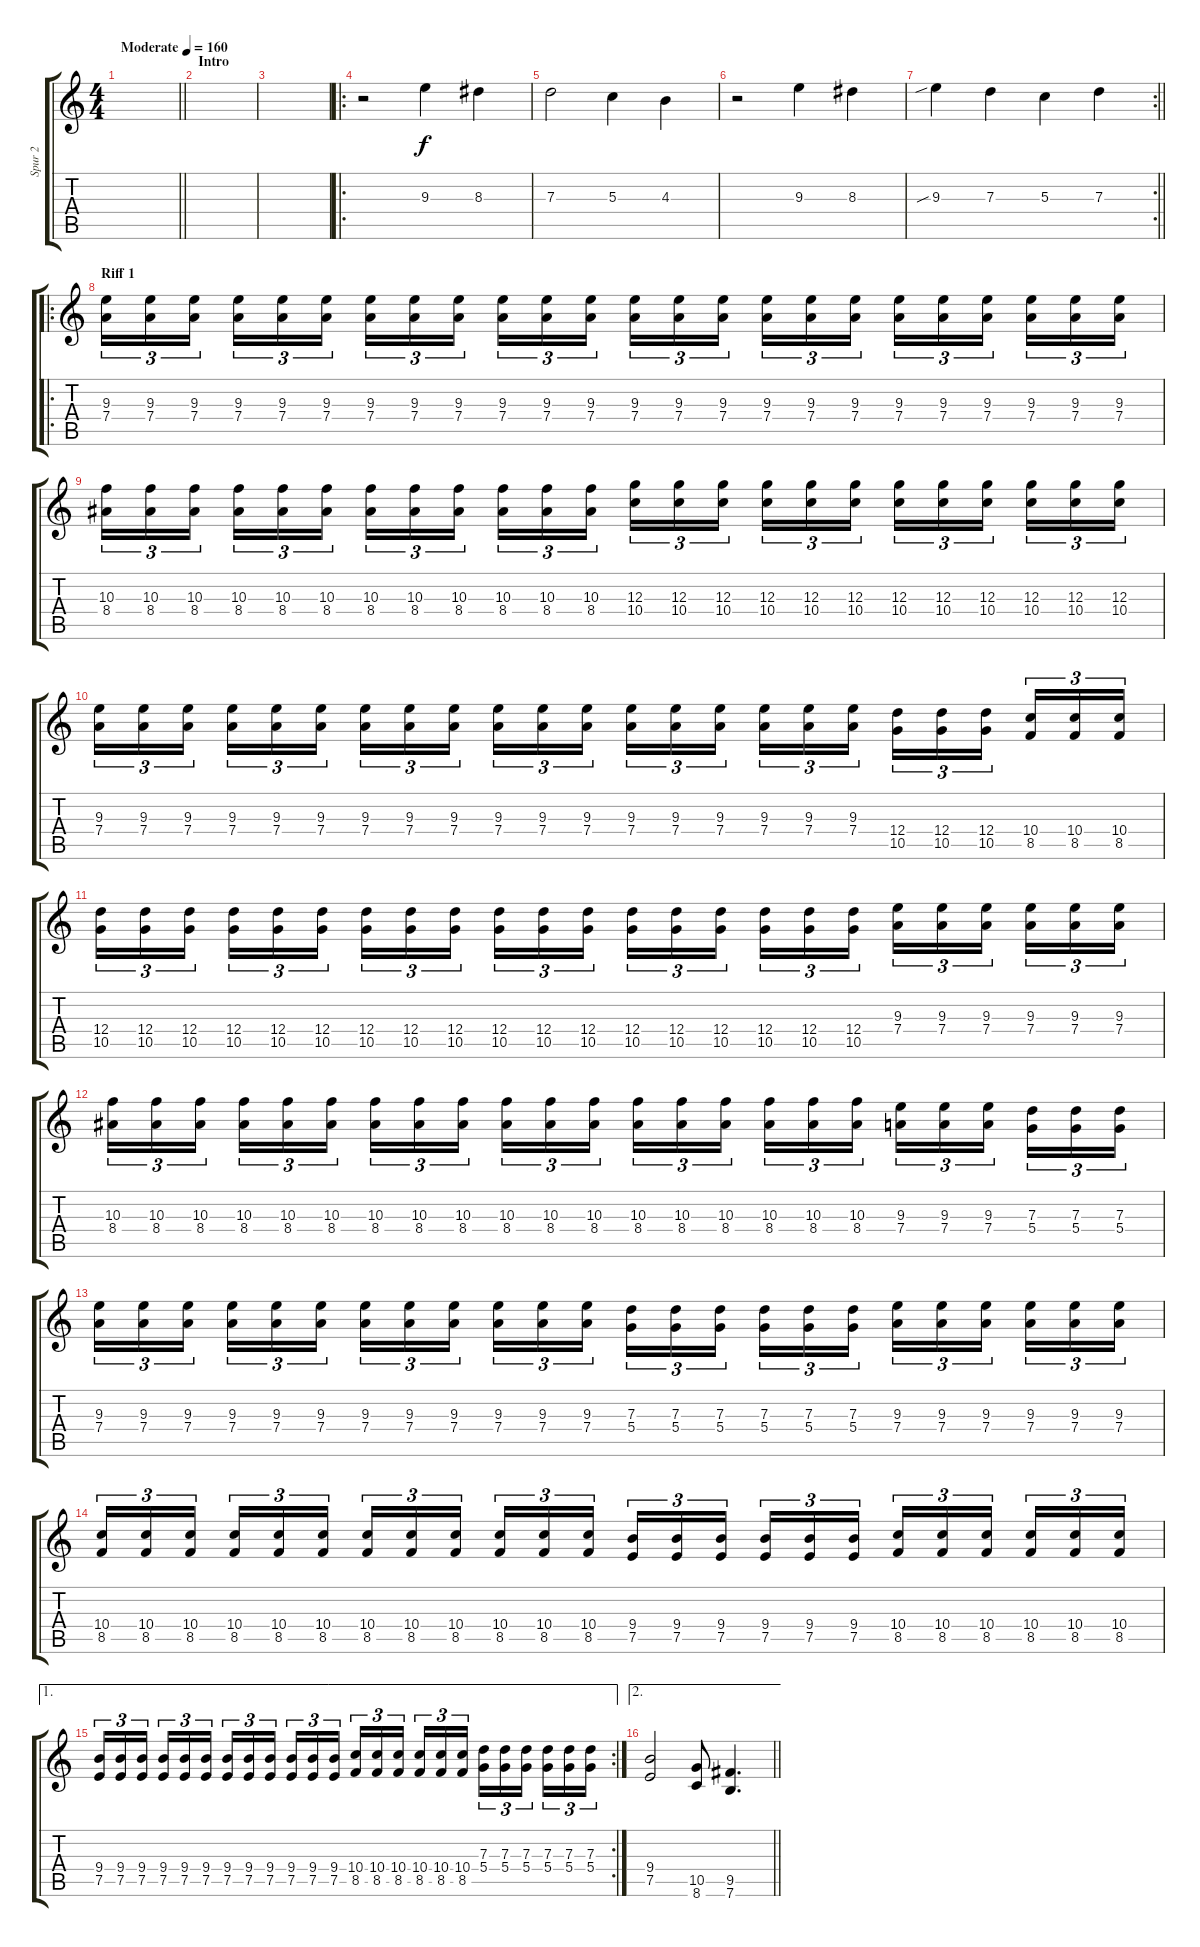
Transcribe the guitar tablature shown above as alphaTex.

\track ("Spur 2" "Spur 2") {instrument distortionguitar}
\staff {score tabs}
\tuning (E4 B3 G3 D3 A2 E2) {hide}
\ts (4 4)
\tempo (160 "Moderate")
\clef g2
\barLineRight lightlight
\ks c
|
\section ("" "Intro")
|
|
\ro
r.2 9.3.4 8.3.4 |
7.3.2 5.3.4 4.3.4 |
r.2 9.3.4 8.3.4 |
\rc 2
\barLineRight lightlight
9.3{sib}.4 7.3.4 5.3.4 7.3.4 |
\ro
\section ("" "Riff 1")
(9.3 7.4).16{tu (3 2) instrument distortionguitar} (9.3 7.4).16{tu (3 2)} (9.3 7.4).16{tu (3 2) beam splitsecondary} (9.3 7.4).16{tu (3 2)} (9.3 7.4).16{tu (3 2)} (9.3 7.4).16{tu (3 2)} (9.3 7.4).16{tu (3 2)} (9.3 7.4).16{tu (3 2)} (9.3 7.4).16{tu (3 2) beam splitsecondary} (9.3 7.4).16{tu (3 2)} (9.3 7.4).16{tu (3 2)} (9.3 7.4).16{tu (3 2)} (9.3 7.4).16{tu (3 2)} (9.3 7.4).16{tu (3 2)} (9.3 7.4).16{tu (3 2) beam splitsecondary} (9.3 7.4).16{tu (3 2)} (9.3 7.4).16{tu (3 2)} (9.3 7.4).16{tu (3 2)} (9.3 7.4).16{tu (3 2)} (9.3 7.4).16{tu (3 2)} (9.3 7.4).16{tu (3 2) beam splitsecondary} (9.3 7.4).16{tu (3 2)} (9.3 7.4).16{tu (3 2)} (9.3 7.4).16{tu (3 2)} |
(10.3 8.4).16{tu (3 2)} (10.3 8.4).16{tu (3 2)} (10.3 8.4).16{tu (3 2) beam splitsecondary} (10.3 8.4).16{tu (3 2)} (10.3 8.4).16{tu (3 2)} (10.3 8.4).16{tu (3 2)} (10.3 8.4).16{tu (3 2)} (10.3 8.4).16{tu (3 2)} (10.3 8.4).16{tu (3 2) beam splitsecondary} (10.3 8.4).16{tu (3 2)} (10.3 8.4).16{tu (3 2)} (10.3 8.4).16{tu (3 2)} (12.3 10.4).16{tu (3 2)} (12.3 10.4).16{tu (3 2)} (12.3 10.4).16{tu (3 2) beam splitsecondary} (12.3 10.4).16{tu (3 2)} (12.3 10.4).16{tu (3 2)} (12.3 10.4).16{tu (3 2)} (12.3 10.4).16{tu (3 2)} (12.3 10.4).16{tu (3 2)} (12.3 10.4).16{tu (3 2) beam splitsecondary} (12.3 10.4).16{tu (3 2)} (12.3 10.4).16{tu (3 2)} (12.3 10.4).16{tu (3 2)} |
(9.3 7.4).16{tu (3 2)} (9.3 7.4).16{tu (3 2)} (9.3 7.4).16{tu (3 2) beam splitsecondary} (9.3 7.4).16{tu (3 2)} (9.3 7.4).16{tu (3 2)} (9.3 7.4).16{tu (3 2)} (9.3 7.4).16{tu (3 2)} (9.3 7.4).16{tu (3 2)} (9.3 7.4).16{tu (3 2) beam splitsecondary} (9.3 7.4).16{tu (3 2)} (9.3 7.4).16{tu (3 2)} (9.3 7.4).16{tu (3 2)} (9.3 7.4).16{tu (3 2)} (9.3 7.4).16{tu (3 2)} (9.3 7.4).16{tu (3 2) beam splitsecondary} (9.3 7.4).16{tu (3 2)} (9.3 7.4).16{tu (3 2)} (9.3 7.4).16{tu (3 2)} (12.4 10.5).16{tu (3 2)} (12.4 10.5).16{tu (3 2)} (12.4 10.5).16{tu (3 2) beam splitsecondary} (10.4 8.5).16{tu (3 2)} (10.4 8.5).16{tu (3 2)} (10.4 8.5).16{tu (3 2)} |
(12.4 10.5).16{tu (3 2)} (12.4 10.5).16{tu (3 2)} (12.4 10.5).16{tu (3 2) beam splitsecondary} (12.4 10.5).16{tu (3 2)} (12.4 10.5).16{tu (3 2)} (12.4 10.5).16{tu (3 2)} (12.4 10.5).16{tu (3 2)} (12.4 10.5).16{tu (3 2)} (12.4 10.5).16{tu (3 2) beam splitsecondary} (12.4 10.5).16{tu (3 2)} (12.4 10.5).16{tu (3 2)} (12.4 10.5).16{tu (3 2)} (12.4 10.5).16{tu (3 2)} (12.4 10.5).16{tu (3 2)} (12.4 10.5).16{tu (3 2) beam splitsecondary} (12.4 10.5).16{tu (3 2)} (12.4 10.5).16{tu (3 2)} (12.4 10.5).16{tu (3 2)} (9.3 7.4).16{tu (3 2)} (9.3 7.4).16{tu (3 2)} (9.3 7.4).16{tu (3 2) beam splitsecondary} (9.3 7.4).16{tu (3 2)} (9.3 7.4).16{tu (3 2)} (9.3 7.4).16{tu (3 2)} |
(10.3 8.4).16{tu (3 2)} (10.3 8.4).16{tu (3 2)} (10.3 8.4).16{tu (3 2) beam splitsecondary} (10.3 8.4).16{tu (3 2)} (10.3 8.4).16{tu (3 2)} (10.3 8.4).16{tu (3 2)} (10.3 8.4).16{tu (3 2)} (10.3 8.4).16{tu (3 2)} (10.3 8.4).16{tu (3 2) beam splitsecondary} (10.3 8.4).16{tu (3 2)} (10.3 8.4).16{tu (3 2)} (10.3 8.4).16{tu (3 2)} (10.3 8.4).16{tu (3 2)} (10.3 8.4).16{tu (3 2)} (10.3 8.4).16{tu (3 2) beam splitsecondary} (10.3 8.4).16{tu (3 2)} (10.3 8.4).16{tu (3 2)} (10.3 8.4).16{tu (3 2)} (9.3 7.4).16{tu (3 2)} (9.3 7.4).16{tu (3 2)} (9.3 7.4).16{tu (3 2) beam splitsecondary} (7.3 5.4).16{tu (3 2)} (7.3 5.4).16{tu (3 2)} (7.3 5.4).16{tu (3 2)} |
(9.3 7.4).16{tu (3 2)} (9.3 7.4).16{tu (3 2)} (9.3 7.4).16{tu (3 2) beam splitsecondary} (9.3 7.4).16{tu (3 2)} (9.3 7.4).16{tu (3 2)} (9.3 7.4).16{tu (3 2)} (9.3 7.4).16{tu (3 2)} (9.3 7.4).16{tu (3 2)} (9.3 7.4).16{tu (3 2) beam splitsecondary} (9.3 7.4).16{tu (3 2)} (9.3 7.4).16{tu (3 2)} (9.3 7.4).16{tu (3 2)} (7.3 5.4).16{tu (3 2)} (7.3 5.4).16{tu (3 2)} (7.3 5.4).16{tu (3 2) beam splitsecondary} (7.3 5.4).16{tu (3 2)} (7.3 5.4).16{tu (3 2)} (7.3 5.4).16{tu (3 2)} (9.3 7.4).16{tu (3 2)} (9.3 7.4).16{tu (3 2)} (9.3 7.4).16{tu (3 2) beam splitsecondary} (9.3 7.4).16{tu (3 2)} (9.3 7.4).16{tu (3 2)} (9.3 7.4).16{tu (3 2)} |
(10.4 8.5).16{tu (3 2)} (10.4 8.5).16{tu (3 2)} (10.4 8.5).16{tu (3 2) beam splitsecondary} (10.4 8.5).16{tu (3 2)} (10.4 8.5).16{tu (3 2)} (10.4 8.5).16{tu (3 2)} (10.4 8.5).16{tu (3 2)} (10.4 8.5).16{tu (3 2)} (10.4 8.5).16{tu (3 2) beam splitsecondary} (10.4 8.5).16{tu (3 2)} (10.4 8.5).16{tu (3 2)} (10.4 8.5).16{tu (3 2)} (9.4 7.5).16{tu (3 2)} (9.4 7.5).16{tu (3 2)} (9.4 7.5).16{tu (3 2) beam splitsecondary} (9.4 7.5).16{tu (3 2)} (9.4 7.5).16{tu (3 2)} (9.4 7.5).16{tu (3 2)} (10.4 8.5).16{tu (3 2)} (10.4 8.5).16{tu (3 2)} (10.4 8.5).16{tu (3 2) beam splitsecondary} (10.4 8.5).16{tu (3 2)} (10.4 8.5).16{tu (3 2)} (10.4 8.5).16{tu (3 2)} |
\ae 1
\rc 2
(9.4 7.5).16{tu (3 2)} (9.4 7.5).16{tu (3 2)} (9.4 7.5).16{tu (3 2) beam splitsecondary} (9.4 7.5).16{tu (3 2)} (9.4 7.5).16{tu (3 2)} (9.4 7.5).16{tu (3 2)} (9.4 7.5).16{tu (3 2)} (9.4 7.5).16{tu (3 2)} (9.4 7.5).16{tu (3 2) beam splitsecondary} (9.4 7.5).16{tu (3 2)} (9.4 7.5).16{tu (3 2)} (9.4 7.5).16{tu (3 2)} (10.4 8.5).16{tu (3 2)} (10.4 8.5).16{tu (3 2)} (10.4 8.5).16{tu (3 2) beam splitsecondary} (10.4 8.5).16{tu (3 2)} (10.4 8.5).16{tu (3 2)} (10.4 8.5).16{tu (3 2)} (7.3 5.4).16{tu (3 2)} (7.3 5.4).16{tu (3 2)} (7.3 5.4).16{tu (3 2) beam splitsecondary} (7.3 5.4).16{tu (3 2)} (7.3 5.4).16{tu (3 2)} (7.3 5.4).16{tu (3 2)} |
\ae 2
\barLineRight lightlight
(9.4 7.5).2 (10.5 8.6).8 (9.5 7.6).4{d}
